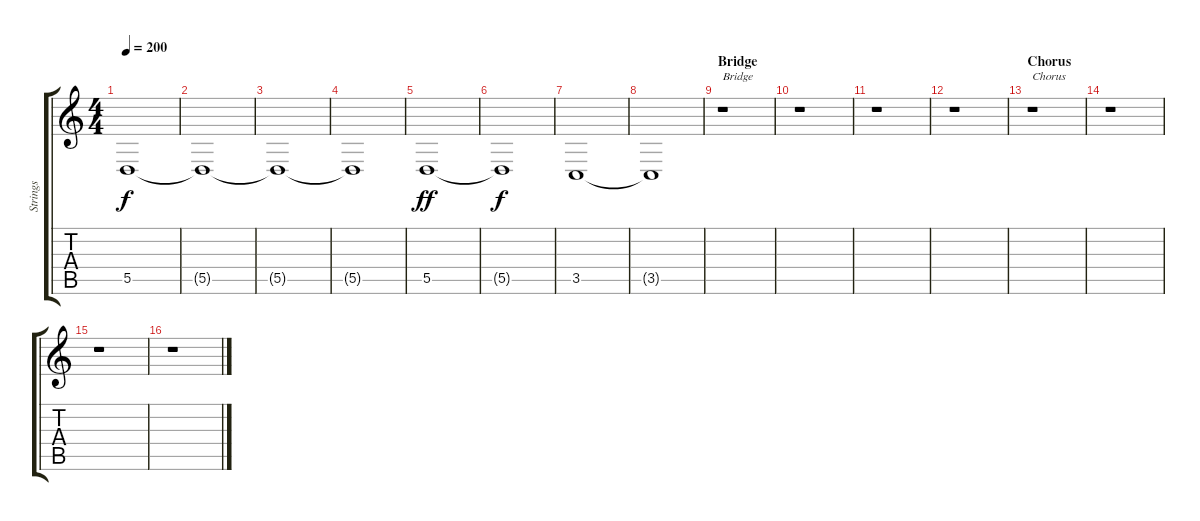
\track ("Strings" "Strings") {instrument stringensemble1}
\staff {score tabs}
\tuning (E4 B3 G3 D3 A2 E2) {hide}
\ts (4 4)
\tempo 200
\clef g2
\ks c
5.5.1{dy f} |
5.5{t}.1 |
5.5{t}.1 |
5.5{t}.1 |
5.5.1{dy ff} |
5.5{t}.1{dy f} |
3.5.1 |
3.5{t}.1 |
\section ("" "Bridge")
r.1{txt "Bridge"} |
r.1 |
r.1 |
r.1 |
\section ("" "Chorus")
r.1{txt "Chorus"} |
r.1 |
r.1 |
r.1
